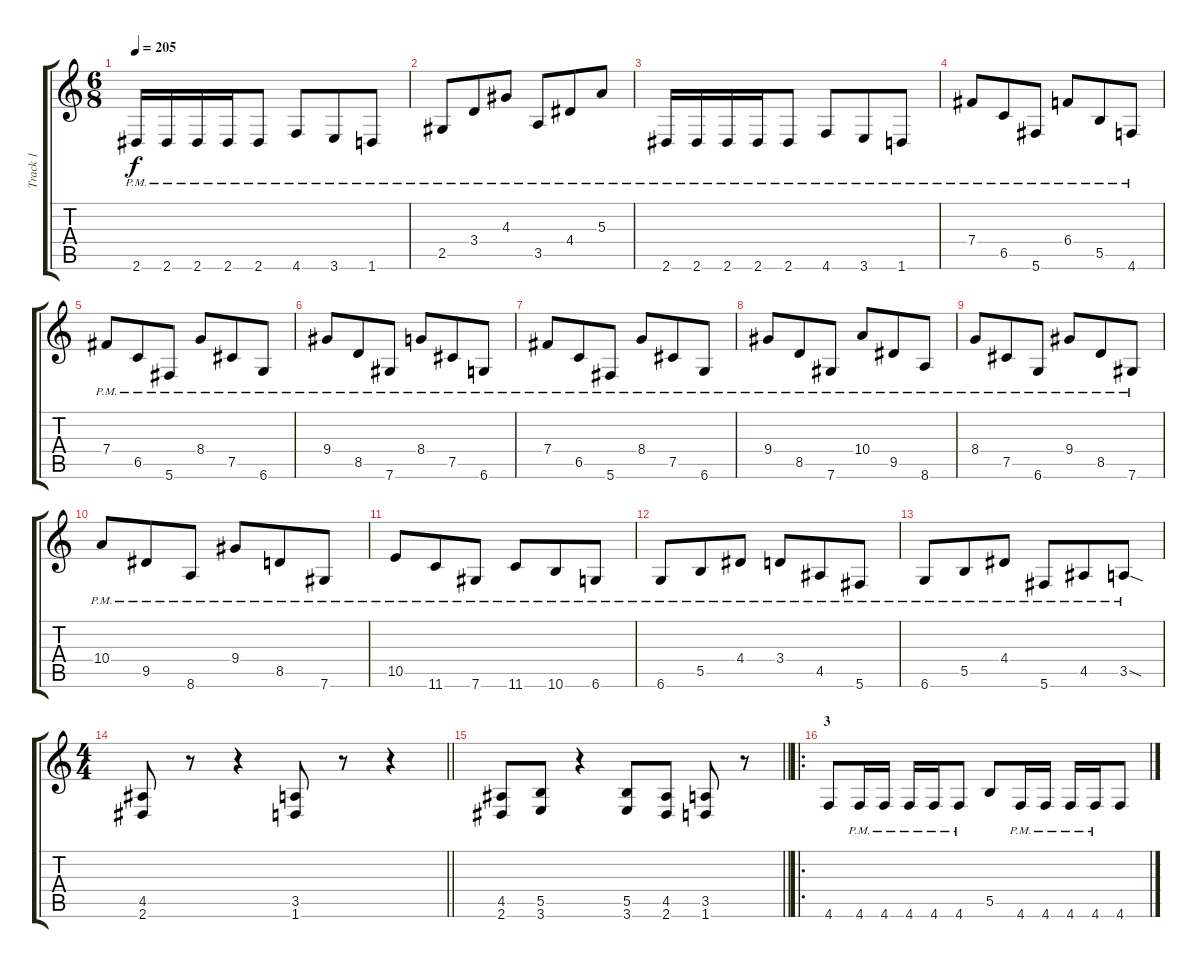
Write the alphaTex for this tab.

\track ("Track 1" "Track 1") {instrument distortionguitar}
\staff {score tabs}
\tuning (Db4 Ab3 E3 B2 Gb2 Db2) {hide}
\ts (6 8)
\tempo 205
\clef g2
\ks c
2.6{pm}.16{dy f} 2.6{pm}.16 2.6{pm}.16 2.6{pm}.16 2.6{pm}.8 4.6{pm}.8 3.6{pm}.8 1.6{pm}.8 |
2.5{pm}.8 3.4{pm}.8 4.3{pm}.8 3.5{pm}.8 4.4{pm}.8 5.3{pm}.8 |
2.6{pm}.16 2.6{pm}.16 2.6{pm}.16 2.6{pm}.16 2.6{pm}.8 4.6{pm}.8 3.6{pm}.8 1.6{pm}.8 |
7.4{pm}.8 6.5{pm}.8 5.6{pm}.8 6.4{pm}.8 5.5{pm}.8 4.6{pm}.8 |
7.4{pm}.8 6.5{pm}.8 5.6{pm}.8 8.4{pm}.8 7.5{pm}.8 6.6{pm}.8 |
9.4{pm}.8 8.5{pm}.8 7.6{pm}.8 8.4{pm}.8 7.5{pm}.8 6.6{pm}.8 |
7.4{pm}.8 6.5{pm}.8 5.6{pm}.8 8.4{pm}.8 7.5{pm}.8 6.6{pm}.8 |
9.4{pm}.8 8.5{pm}.8 7.6{pm}.8 10.4{pm}.8 9.5{pm}.8 8.6{pm}.8 |
8.4{pm}.8 7.5{pm}.8 6.6{pm}.8 9.4{pm}.8 8.5{pm}.8 7.6{pm}.8 |
10.4{pm}.8 9.5{pm}.8 8.6{pm}.8 9.4{pm}.8 8.5{pm}.8 7.6{pm}.8 |
10.5{pm}.8 11.6{pm}.8 7.6{pm}.8 11.6{pm}.8 10.6{pm}.8 6.6{pm}.8 |
6.6{pm}.8 5.5{pm}.8 4.4{pm}.8 3.4{pm}.8 4.5{pm}.8 5.6{pm}.8 |
6.6{pm}.8 5.5{pm}.8 4.4{pm}.8 5.6{pm}.8 4.5{pm}.8 3.5{sod pm}.8 |
\ts (4 4)
\barLineRight lightlight
(4.5 2.6).8 r.8 r.4 (3.5 1.6).8 r.8 r.4 |
\barLineRight lightlight
(4.5 2.6).8 (5.5 3.6).8 r.4 (5.5 3.6).8 (4.5 2.6).8 (3.5 1.6).8 r.8 |
\ro
\section ("" "3")
4.6.8 4.6{pm}.16 4.6{pm}.16 4.6{pm}.16 4.6{pm}.16 4.6{pm}.8 5.5.8 4.6{pm}.16 4.6{pm}.16 4.6{pm}.16 4.6{pm}.16 4.6.8
